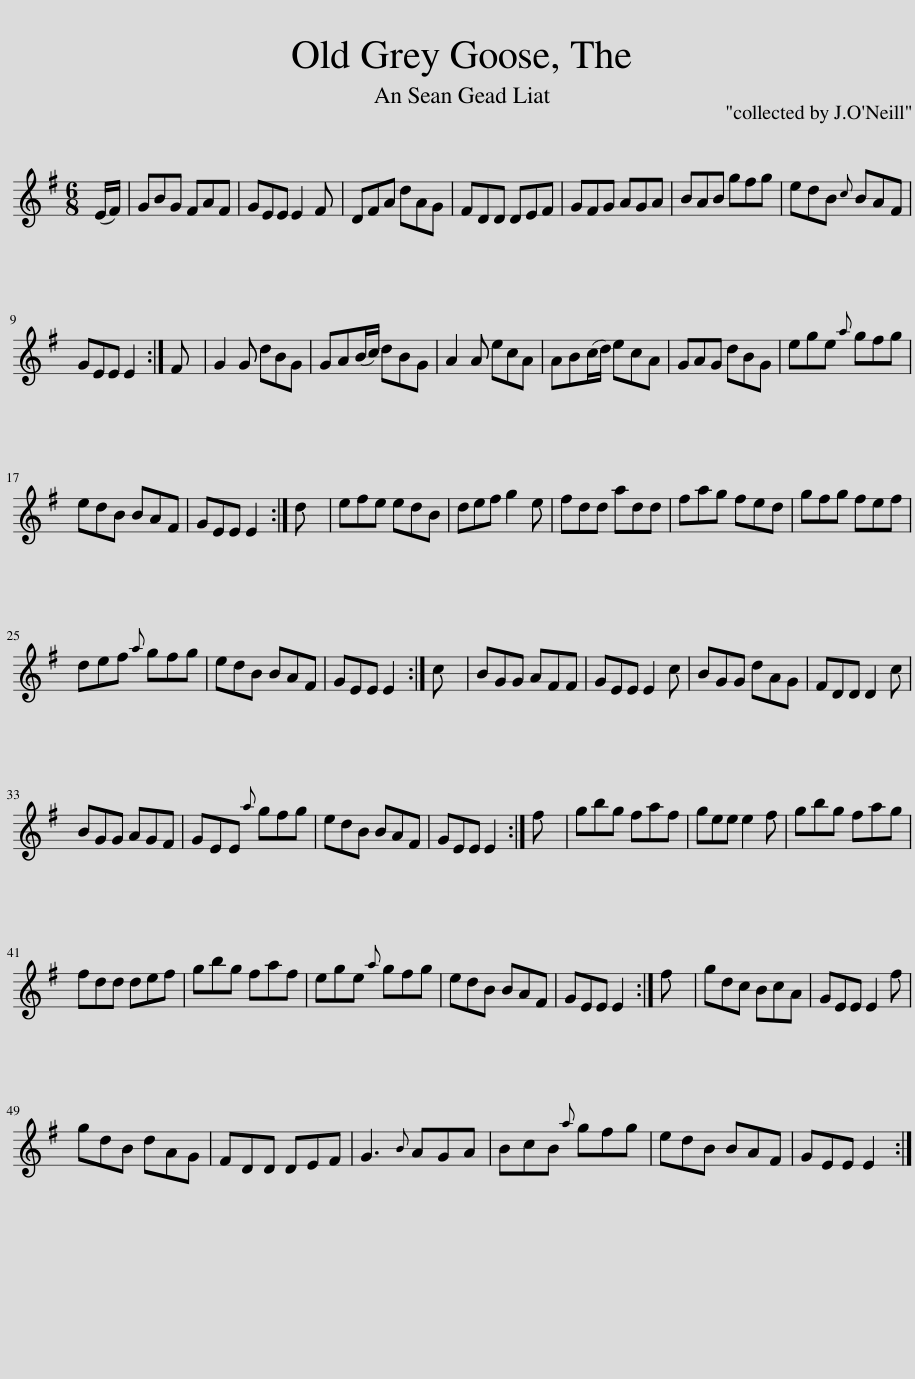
X:1
L:1/8
M:6/8
I:linebreak $
K:Emin
V:1 treble
V:1
 (E/F/) | GBG FAF | GEE E2 F | DFA dAG | FDD DEF | %5
 GFG AGA | BAB gfg | edB{c} BAF |$ GEE E2 :| F | %10
 G2 G dBG | GA(B/c/) dBG | A2 A ecA | AB(c/d/) ecA | GAG dBG | %15
 ege{a} gfg |$ edB BAF | GEE E2 :| d | efe edB | %20
 def g2 e | fdd add | fag fed | gfg fef |$ def{a} gfg | %25
 edB BAF | GEE E2 :| c | BGG AFF | GEE E2 c | %30
 BGG dAG | FDD D2 c |$ BGG AGF | GEE{a} gfg | edB BAF | %35
 GEE E2 :| f | gbg faf | gee e2 f | gbg fag |$ %40
 fdd def | gbg faf | ege{a} gfg | edB BAF | GEE E2 :| %45
 f | gdc BcA | GEE E2 f |$ gdB dAG | FDD DEF | %50
 G3{B} AGA | BcB{a} gfg | edB BAF | GEE E2 :| %54
